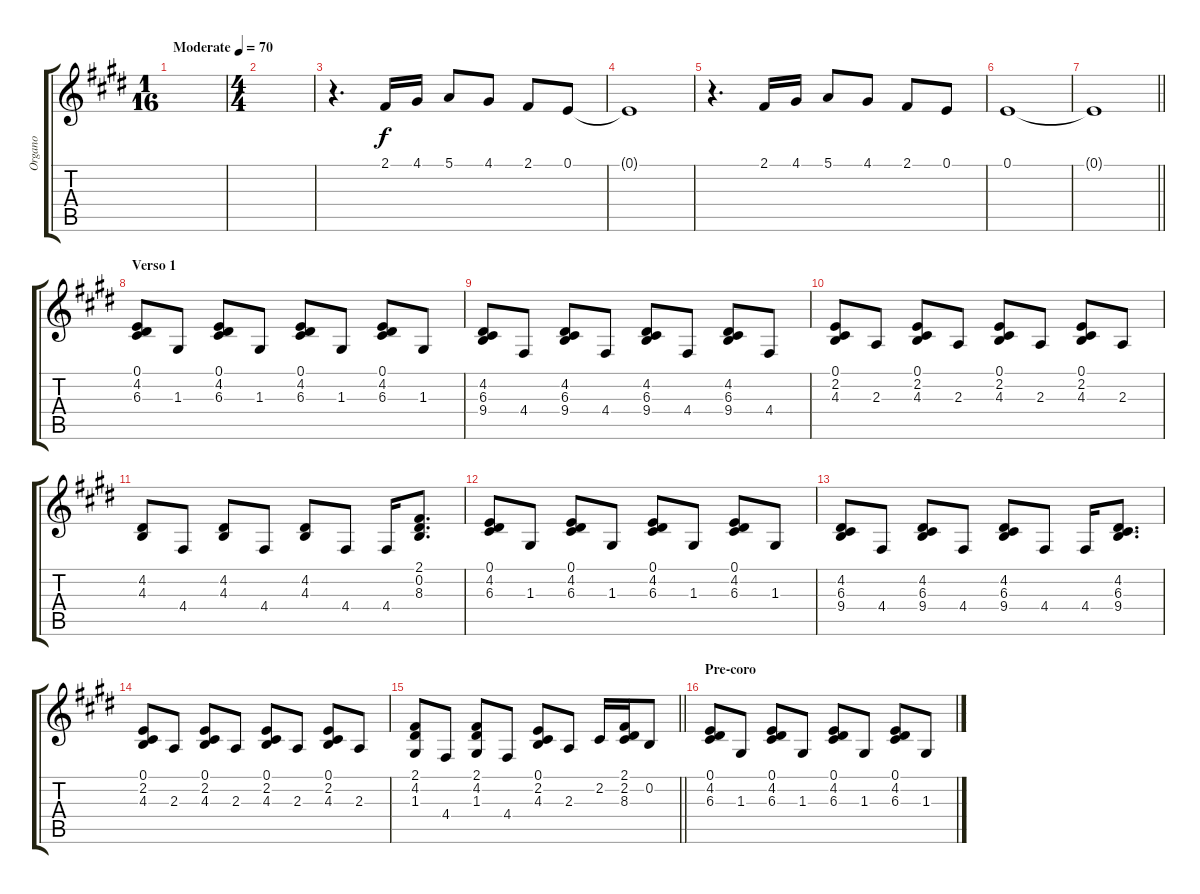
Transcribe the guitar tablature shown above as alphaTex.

\track ("Organo" "Organo") {instrument acousticgrandpiano}
\staff {score tabs}
\tuning (E4 B3 G3 D3 A2 E2) {hide}
\ts (1 16)
\tempo (70 "Moderate")
\clef g2
\ks e
|
\ts (4 4)
|
r.4{d} 2.1.16 4.1.16 5.1.8 4.1.8 2.1.8 0.1.8 |
0.1{t}.1 |
r.4{d} 2.1.16 4.1.16 5.1.8 4.1.8 2.1.8 0.1.8 |
0.1.1 |
\barLineRight lightlight
0.1{t}.1 |
\section ("" "Verso 1")
(0.1 4.2 6.3).8 1.3.8 (0.1 4.2 6.3).8 1.3.8 (0.1 4.2 6.3).8 1.3.8 (0.1 4.2 6.3).8 1.3.8 |
(4.2 6.3 9.4).8 4.4.8 (4.2 6.3 9.4).8 4.4.8 (4.2 6.3 9.4).8 4.4.8 (4.2 6.3 9.4).8 4.4.8 |
(0.1 2.2 4.3).8 2.3.8 (0.1 2.2 4.3).8 2.3.8 (0.1 2.2 4.3).8 2.3.8 (0.1 2.2 4.3).8 2.3.8 |
(4.2 4.3).8 4.4.8 (4.2 4.3).8 4.4.8 (4.2 4.3).8 4.4.8 4.4.16 (2.1 0.2 8.3).8{d} |
(0.1 4.2 6.3).8 1.3.8 (0.1 4.2 6.3).8 1.3.8 (0.1 4.2 6.3).8 1.3.8 (0.1 4.2 6.3).8 1.3.8 |
(4.2 6.3 9.4).8 4.4.8 (4.2 6.3 9.4).8 4.4.8 (4.2 6.3 9.4).8 4.4.8 4.4.16 (4.2 6.3 9.4).8{d} |
(0.1 2.2 4.3).8 2.3.8 (0.1 2.2 4.3).8 2.3.8 (0.1 2.2 4.3).8 2.3.8 (0.1 2.2 4.3).8 2.3.8 |
\barLineRight lightlight
(2.1 4.2 1.3).8 4.4.8 (2.1 4.2 1.3).8 4.4.8 (0.1 2.2 4.3).8 2.3.8 2.2.16 (2.1 2.2 8.3).16 0.2.8 |
\section ("" "Pre-coro")
(0.1 4.2 6.3).8 1.3.8 (0.1 4.2 6.3).8 1.3.8 (0.1 4.2 6.3).8 1.3.8 (0.1 4.2 6.3).8 1.3.8
